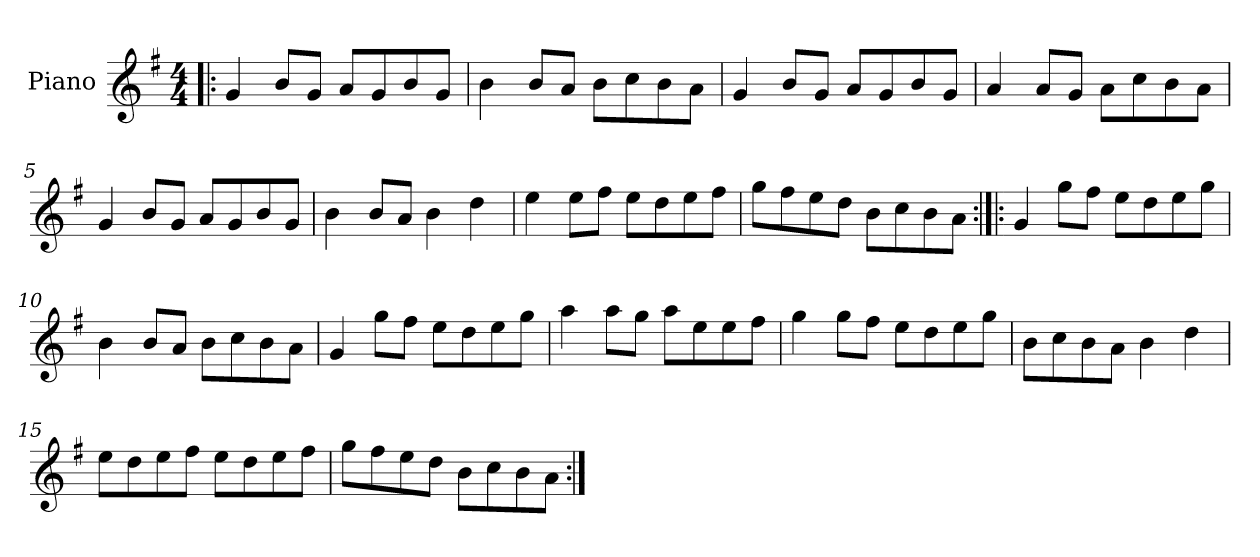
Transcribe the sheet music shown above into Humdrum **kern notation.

**kern
*part1
*staff1
*I"Piano
*I'Pno
*clefG2
*k[f#]
*G:
*M4/4
=1!|:
4g/
8b/L
8g/J
8a/L
8g/
8b/
8g/J
=2
4b\
8b/L
8a/J
8b\L
8cc\
8b\
8a\J
=3
4g/
8b/L
8g/J
8a/L
8g/
8b/
8g/J
=4
4a/
8a/L
8g/J
8a\L
8cc\
8b\
8a\J
=5
4g/
8b/L
8g/J
8a/L
8g/
8b/
8g/J
=6
4b\
8b/L
8a/J
4b\
4dd\
=7
4ee\
8ee\L
8ff#\J
8ee\L
8dd\
8ee\
8ff#\J
=8
8gg\L
8ff#\
8ee\
8dd\J
8b\L
8cc\
8b\
8a\J
=9:|!|:
4g/
8gg\L
8ff#\J
8ee\L
8dd\
8ee\
8gg\J
=10
4b\
8b/L
8a/J
8b\L
8cc\
8b\
8a\J
=11
4g/
8gg\L
8ff#\J
8ee\L
8dd\
8ee\
8gg\J
=12
4aa\
8aa\L
8gg\J
8aa\L
8ee\
8ee\
8ff#\J
=13
4gg\
8gg\L
8ff#\J
8ee\L
8dd\
8ee\
8gg\J
=14
8b\L
8cc\
8b\
8a\J
4b\
4dd\
=15
8ee\L
8dd\
8ee\
8ff#\J
8ee\L
8dd\
8ee\
8ff#\J
=16
8gg\L
8ff#\
8ee\
8dd\J
8b\L
8cc\
8b\
8a\J
=:|!
*-
